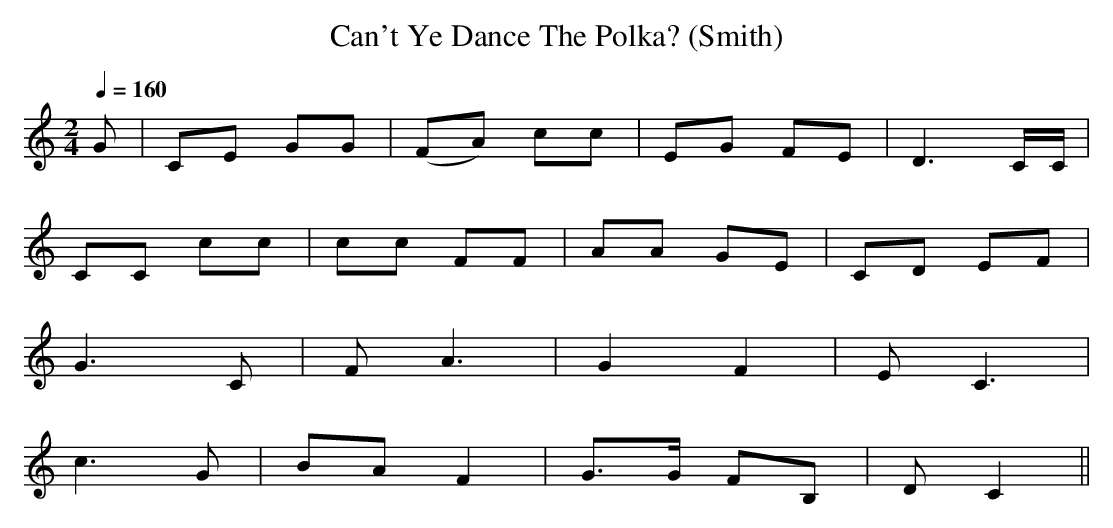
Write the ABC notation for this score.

X:1
T:Can't Ye Dance The Polka? (Smith)
M:2/4
L:1/8
Q:1/4=160
K:C
G|\
CE GG|(FA) cc|EG FE|D3 C/C/|
CC cc|cc FF|AA GE|CD EF|
G3 C|F A3|G2 F2|E C3|
c3 G|BA F2|G>G FB,|D C2||
